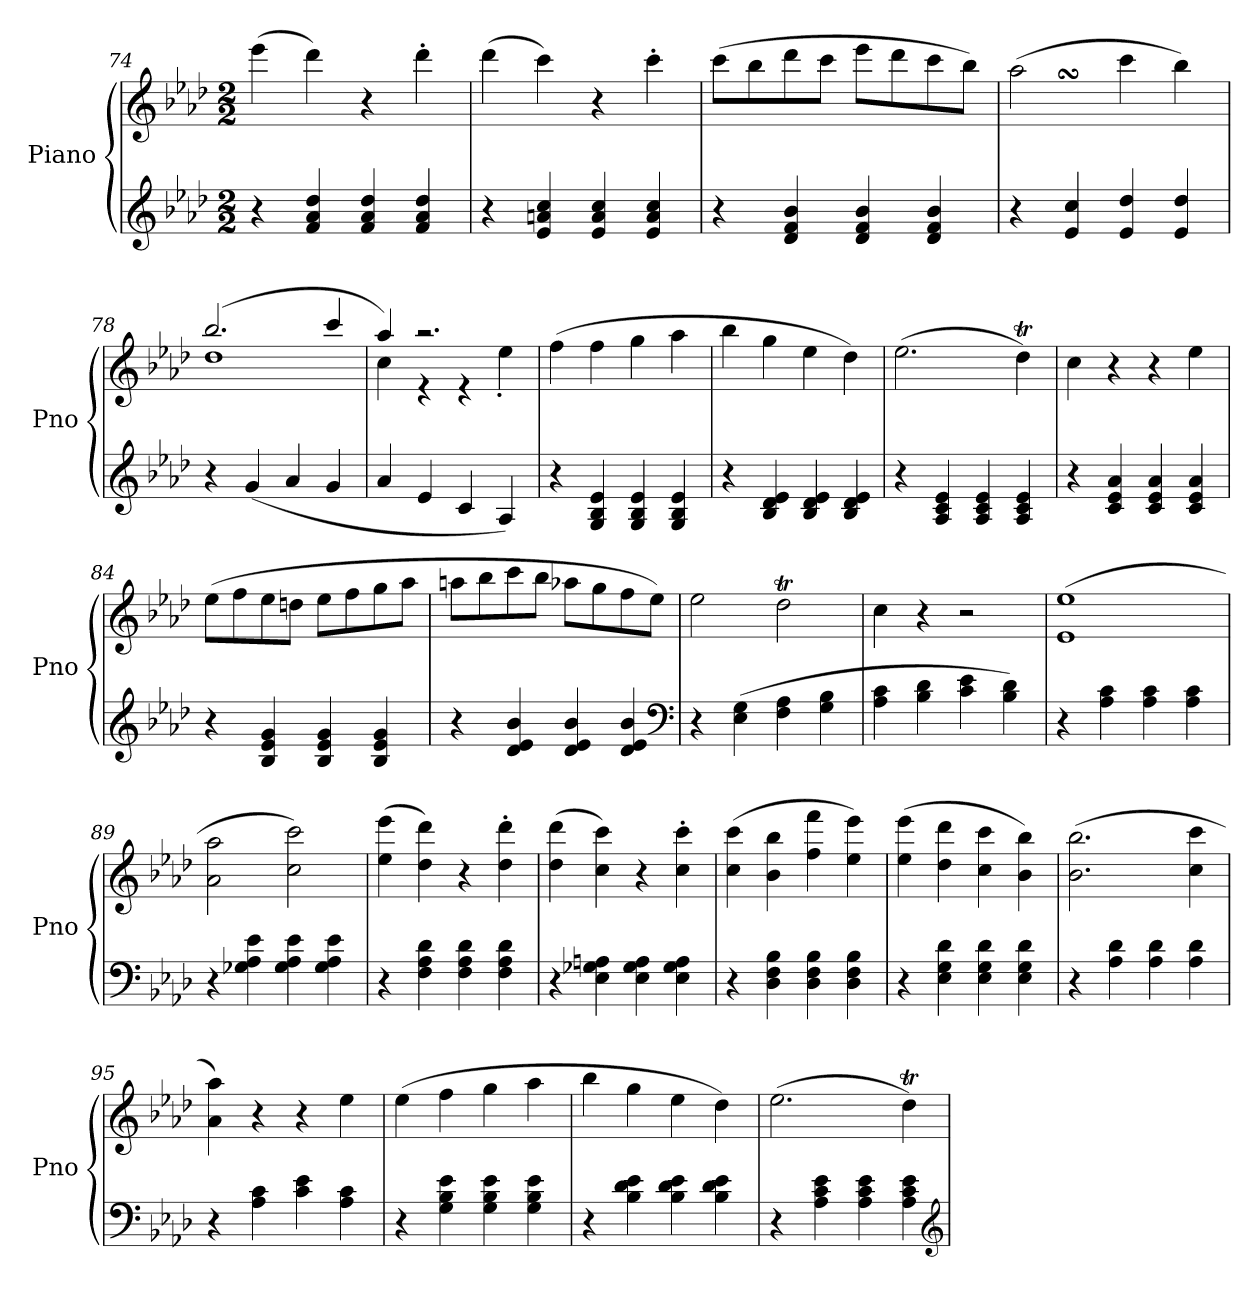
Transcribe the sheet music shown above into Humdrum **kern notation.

**kern	**kern
*part1	*part1
*staff2	*staff1
*I"Piano	*
*I'Pno	*
*clefG2	*clefG2
*k[b-e-a-d-]	*k[b-e-a-d-]
*f:	*f:
*M2/2	*M2/2
=74	=74
4r	(4eee-\
4f/ 4a-/ 4dd-/	4ddd-\)
4f/ 4a-/ 4dd-/	4r
4f/ 4a-/ 4dd-/	4ddd-'\
=75	=75
4r	(4ddd-\
4e-/ 4an/ 4cc/	4ccc\)
4e-/ 4a/ 4cc/	4r
4e-/ 4a/ 4cc/	4ccc'\
=76	=76
4r	(8ccc\L
.	8bb-\
4d-/ 4f/ 4b-/	8ddd-\
.	8ccc\J
4d-/ 4f/ 4b-/	8eee-\L
.	8ddd-\
4d-/ 4f/ 4b-/	8ccc\
.	8bb-\J)
=77	=77
4r	(2aa-SSs\
4e-/ 4cc/	.
4e-/ 4dd-/	4ccc\
4e-/ 4dd-/	4bb-\)
=78	=78
*	*^
4r	(2.bb-/	1dd-
(4g/	.	.
4a-/	.	.
4g/	4ccc/	.
=79	=79	=79
4a-/	4aa-/)	4cc\
4e-/	2.r	4r
4c/	.	4r
4A-/)	.	4ee-'\
*	*v	*v
=80	=80
4r	(4ff\
4G/ 4B-/ 4e-/	4ff\
4G/ 4B-/ 4e-/	4gg\
4G/ 4B-/ 4e-/	4aa-\
=81	=81
4r	4bb-\
4B-/ 4d-/ 4e-/	4gg\
4B-/ 4d-/ 4e-/	4ee-\
4B-/ 4d-/ 4e-/	4dd-\)
=82	=82
4r	(2.ee-\
4A-/ 4c/ 4e-/	.
4A-/ 4c/ 4e-/	.
4A-/ 4c/ 4e-/	4dd-T\)
=83	=83
4r	4cc\
4c/ 4e-/ 4a-/	4r
4c/ 4e-/ 4a-/	4r
4c/ 4e-/ 4a-/	4ee-\
=84	=84
4r	(8ee-\L
.	8ff\
4B-/ 4e-/ 4g/	8ee-\
.	8ddn\J
4B-/ 4e-/ 4g/	8ee-\L
.	8ff\
4B-/ 4e-/ 4g/	8gg\
.	8aa-\J
=85	=85
4r	8aan\L
.	8bb-\
4d-/ 4e-/ 4b-/	8ccc\
.	8bb-\J
4d-/ 4e-/ 4b-/	8aa-X\L
.	8gg\
4d-/ 4e-/ 4b-/	8ff\
.	8ee-\J)
*clefF4	*
=86	=86
4r	2ee-\
(4E-\ 4G\	.
4F\ 4A-\	2dd-T\
4G\ 4B-\	.
=87	=87
4A-\ 4c\	4cc\
4B-\ 4d-\	4r
4c\ 4e-\	2r
4B-\ 4d-\)	.
=88	=88
4r	(1e- 1ee-
4A-\ 4c\	.
4A-\ 4c\	.
4A-\ 4c\	.
=89	=89
4r	2a-\ 2aa-\
4G-X\ 4A-\ 4e-\	.
4G-\ 4A-\ 4e-\	2cc\ 2ccc\)
4G-\ 4A-\ 4e-\	.
=90	=90
4r	(4ee-\ 4eee-\
4F\ 4A-\ 4d-\	4dd-\ 4ddd-\)
4F\ 4A-\ 4d-\	4r
4F\ 4A-\ 4d-\	4dd-'\ 4ddd-'\
=91	=91
4r	(4dd-\ 4ddd-\
4E-\ 4G-X\ 4An\	4cc\ 4ccc\)
4E-\ 4G-\ 4A\	4r
4E-\ 4G-\ 4A\	4cc'\ 4ccc'\
=92	=92
4r	(4cc\ 4ccc\
4D-\ 4F\ 4B-\	4b-\ 4bb-\
4D-\ 4F\ 4B-\	4ff\ 4fff\
4D-\ 4F\ 4B-\	4ee-\ 4eee-\)
=93	=93
4r	(4ee-\ 4eee-\
4E-\ 4G\ 4d-\	4dd-\ 4ddd-\
4E-\ 4G\ 4d-\	4cc\ 4ccc\
4E-\ 4G\ 4d-\	4b-\ 4bb-\)
=94	=94
4r	(2.b-\ 2.bb-\
4A-\ 4d-\	.
4A-\ 4d-\	.
4A-\ 4d-\	4cc\ 4ccc\
=95	=95
4r	4a-\ 4aa-\)
4A-\ 4c\	4r
4c\ 4e-\	4r
4A-\ 4c\	4ee-\
=96	=96
4r	(4ee-\
4G\ 4B-\ 4e-\	4ff\
4G\ 4B-\ 4e-\	4gg\
4G\ 4B-\ 4e-\	4aa-\
=97	=97
4r	4bb-\
4B-\ 4d-\ 4e-\	4gg\
4B-\ 4d-\ 4e-\	4ee-\
4B-\ 4d-\ 4e-\	4dd-\)
=98	=98
4r	(2.ee-\
4A-\ 4c\ 4e-\	.
4A-\ 4c\ 4e-\	.
4A-\ 4c\ 4e-\	4dd-T\)
*clefG2	*
=	=
*-	*-
